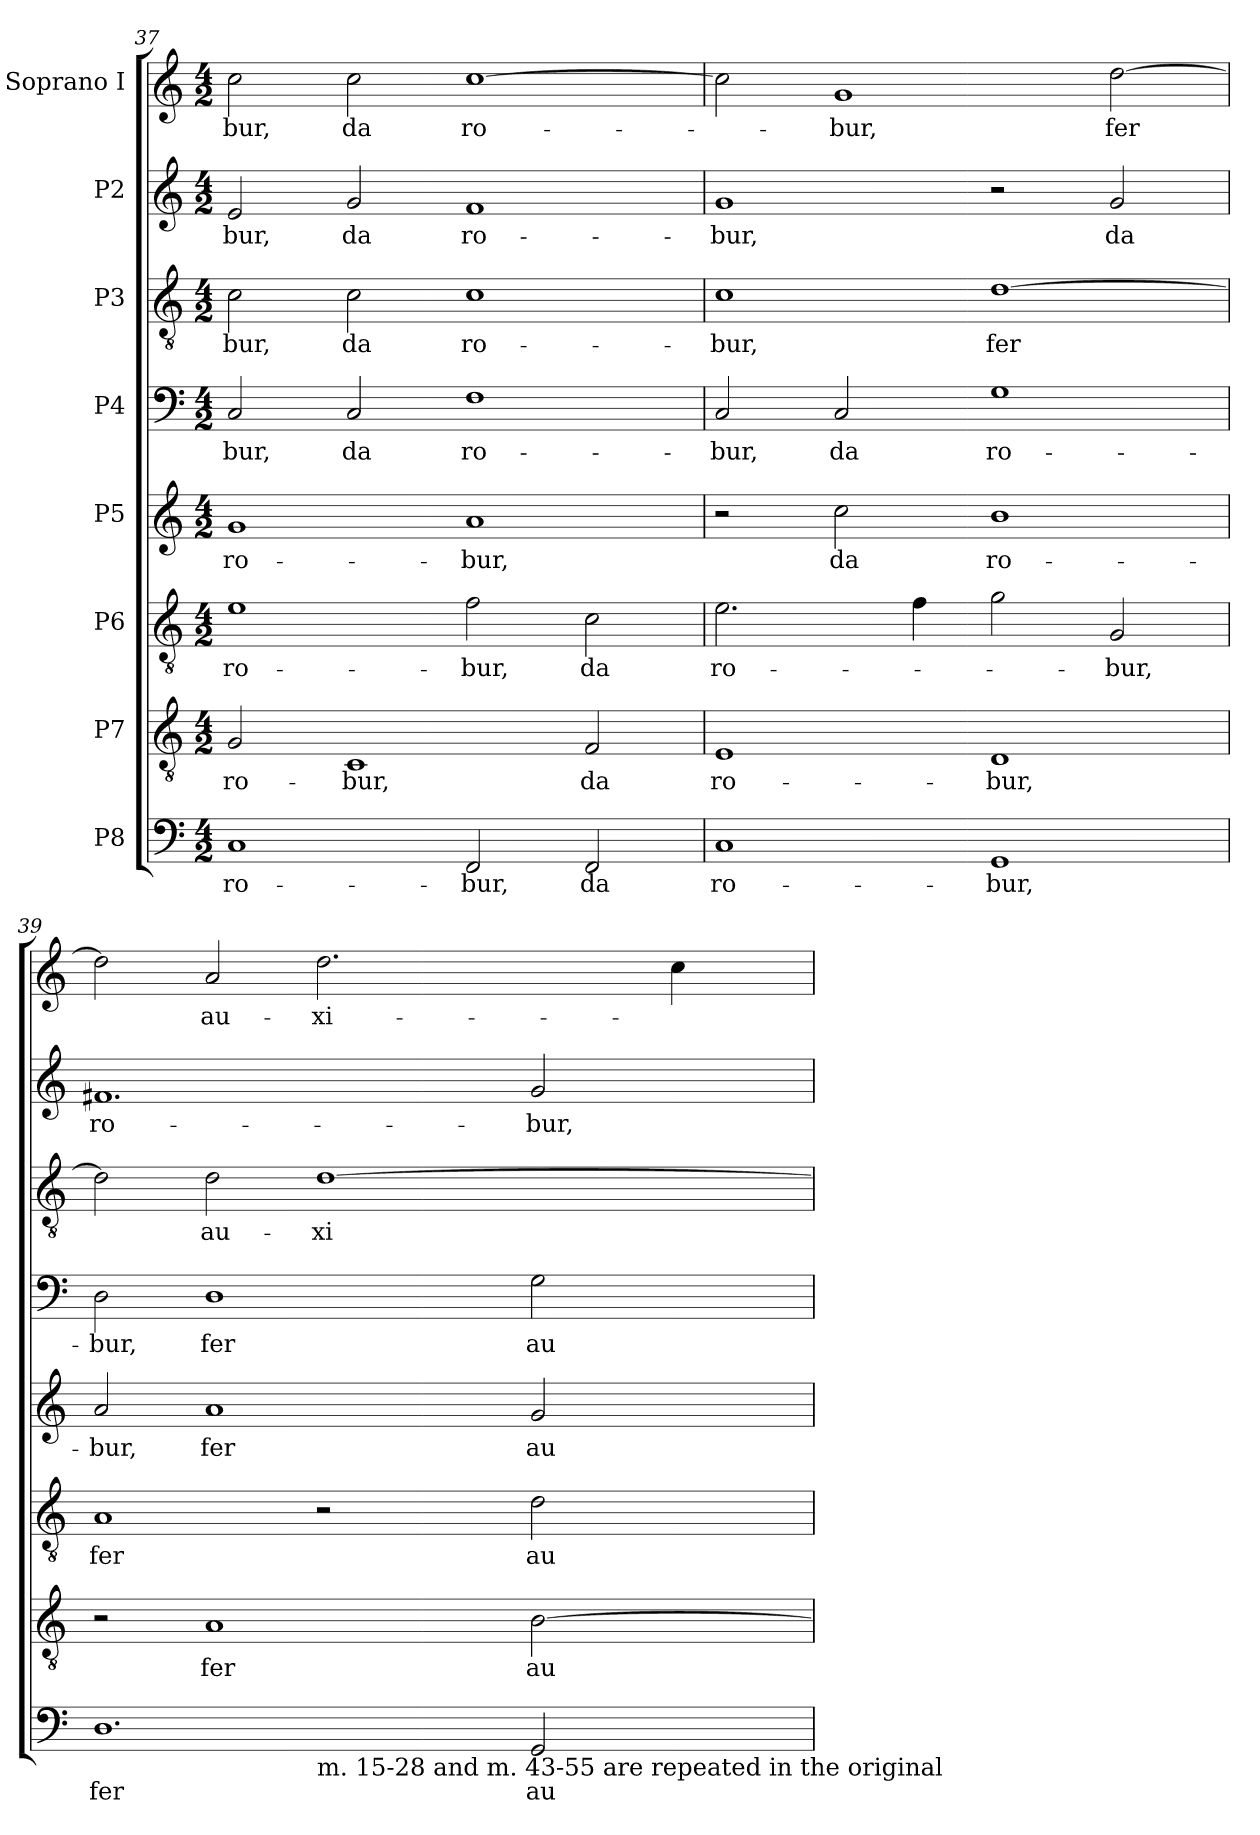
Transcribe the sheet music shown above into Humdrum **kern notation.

**kern	**text	**kern	**text	**kern	**text	**kern	**text	**kern	**text	**kern	**text	**kern	**text	**kern	**text
*part8	*part8	*part7	*part7	*part6	*part6	*part5	*part5	*part4	*part4	*part3	*part3	*part2	*part2	*part1	*part1
*staff8	*staff8	*staff7	*staff7	*staff6	*staff6	*staff5	*staff5	*staff4	*staff4	*staff3	*staff3	*staff2	*staff2	*staff1	*staff1
*I"P8	*	*I"P7	*	*I"P6	*	*I"P5	*	*I"P4	*	*I"P3	*	*I"P2	*	*I"Soprano I	*
*clefF4	*	*clefGv2	*	*clefGv2	*	*clefG2	*	*clefF4	*	*clefGv2	*	*clefG2	*	*clefG2	*
*k[]	*	*k[]	*	*k[]	*	*k[]	*	*k[]	*	*k[]	*	*k[]	*	*k[]	*
*C:	*	*C:	*	*C:	*	*C:	*	*C:	*	*C:	*	*C:	*	*C:	*
*M4/2	*	*M4/2	*	*M4/2	*	*M4/2	*	*M4/2	*	*M4/2	*	*M4/2	*	*M4/2	*
=37	=37	=37	=37	=37	=37	=37	=37	=37	=37	=37	=37	=37	=37	=37	=37
!	!LO:LY:b:color=#000000	!	!	!	!	!	!	!	!	!	!	!	!	!	!
!	!	!	!LO:LY:b:color=#000000	!	!	!	!	!	!	!	!	!	!	!	!
!	!	!	!	!	!LO:LY:b:color=#000000	!	!	!	!	!	!	!	!	!	!
!	!	!	!	!	!	!	!LO:LY:b:color=#000000	!	!	!	!	!	!	!	!
!	!	!	!	!	!	!	!	!	!LO:LY:b:color=#000000	!	!	!	!	!	!
!	!	!	!	!	!	!	!	!	!	!	!LO:LY:b:color=#000000	!	!	!	!
!	!	!	!	!	!	!	!	!	!	!	!	!	!LO:LY:b:color=#000000	!	!
!	!	!	!	!	!	!	!	!	!	!	!	!	!	!	!LO:LY:b:color=#000000
1Ci	ro-	2Gi/	ro-	1ei	ro-	1gi	ro-	2Ci/	-bur,	2ci\	-bur,	2ei/	-bur,	2cci\	-bur,
!	!	!	!LO:LY:b:color=#000000	!	!	!	!	!	!	!	!	!	!	!	!
!	!	!	!	!	!	!	!	!	!LO:LY:b:color=#000000	!	!	!	!	!	!
!	!	!	!	!	!	!	!	!	!	!	!LO:LY:b:color=#000000	!	!	!	!
!	!	!	!	!	!	!	!	!	!	!	!	!	!LO:LY:b:color=#000000	!	!
!	!	!	!	!	!	!	!	!	!	!	!	!	!	!	!LO:LY:b:color=#000000
.	.	1Ci	-bur,	.	.	.	.	2Ci/	da	2ci\	da	2gi/	da	2cci\	da
!	!LO:LY:b:color=#000000	!	!	!	!	!	!	!	!	!	!	!	!	!	!
!	!	!	!	!	!LO:LY:b:color=#000000	!	!	!	!	!	!	!	!	!	!
!	!	!	!	!	!	!	!LO:LY:b:color=#000000	!	!	!	!	!	!	!	!
!	!	!	!	!	!	!	!	!	!LO:LY:b:color=#000000	!	!	!	!	!	!
!	!	!	!	!	!	!	!	!	!	!	!LO:LY:b:color=#000000	!	!	!	!
!	!	!	!	!	!	!	!	!	!	!	!	!	!LO:LY:b:color=#000000	!	!
!	!	!	!	!	!	!	!	!	!	!	!	!	!	!	!LO:LY:b:color=#000000
2FFi/	-bur,	.	.	2fi\	-bur,	1ai	-bur,	1Fi	ro-	1ci	ro-	1fi	ro-	[>1cci	ro-
!	!LO:LY:b:color=#000000	!	!	!	!	!	!	!	!	!	!	!	!	!	!
!	!	!	!LO:LY:b:color=#000000	!	!	!	!	!	!	!	!	!	!	!	!
!	!	!	!	!	!LO:LY:b:color=#000000	!	!	!	!	!	!	!	!	!	!
2FFi/	da	2Fi/	da	2ci\	da	.	.	.	.	.	.	.	.	.	.
=38	=38	=38	=38	=38	=38	=38	=38	=38	=38	=38	=38	=38	=38	=38	=38
!	!LO:LY:b:color=#000000	!	!	!	!	!	!	!	!	!	!	!	!	!	!
!	!	!	!LO:LY:b:color=#000000	!	!	!	!	!	!	!	!	!	!	!	!
!	!	!	!	!	!LO:LY:b:color=#000000	!	!	!	!	!	!	!	!	!	!
!	!	!	!	!	!	!	!	!	!LO:LY:b:color=#000000	!	!	!	!	!	!
!	!	!	!	!	!	!	!	!	!	!	!LO:LY:b:color=#000000	!	!	!	!
!	!	!	!	!	!	!	!	!	!	!	!	!	!LO:LY:b:color=#000000	!	!
1Ci	ro-	1Ei	ro-	2.ei\	ro-	2r	.	2Ci/	-bur,	1ci	-bur,	1gi	-bur,	2cci\]	.
!	!	!	!	!	!	!	!LO:LY:b:color=#000000	!	!	!	!	!	!	!	!
!	!	!	!	!	!	!	!	!	!LO:LY:b:color=#000000	!	!	!	!	!	!
!	!	!	!	!	!	!	!	!	!	!	!	!	!	!	!LO:LY:b:color=#000000
.	.	.	.	.	.	2cci\	da	2Ci/	da	.	.	.	.	1gi	-bur,
.	.	.	.	4fi\	.	.	.	.	.	.	.	.	.	.	.
!	!LO:LY:b:color=#000000	!	!	!	!	!	!	!	!	!	!	!	!	!	!
!	!	!	!LO:LY:b:color=#000000	!	!	!	!	!	!	!	!	!	!	!	!
!	!	!	!	!	!	!	!LO:LY:b:color=#000000	!	!	!	!	!	!	!	!
!	!	!	!	!	!	!	!	!	!LO:LY:b:color=#000000	!	!	!	!	!	!
!	!	!	!	!	!	!	!	!	!	!	!LO:LY:b:color=#000000	!	!	!	!
1GGi	-bur,	1Di	-bur,	2gi\	.	1bi	ro-	1Gi	ro-	[>1di	fer	2r	.	.	.
!	!	!	!	!	!LO:LY:b:color=#000000	!	!	!	!	!	!	!	!	!	!
!	!	!	!	!	!	!	!	!	!	!	!	!	!LO:LY:b:color=#000000	!	!
!	!	!	!	!	!	!	!	!	!	!	!	!	!	!	!LO:LY:b:color=#000000
.	.	.	.	2Gi/	-bur,	.	.	.	.	.	.	2gi/	da	[>2ddi\	fer
=39	=39	=39	=39	=39	=39	=39	=39	=39	=39	=39	=39	=39	=39	=39	=39
!	!LO:LY:b:color=#000000	!	!	!	!	!	!	!	!	!	!	!	!	!	!
!	!	!	!	!	!LO:LY:b:color=#000000	!	!	!	!	!	!	!	!	!	!
!	!	!	!	!	!	!	!LO:LY:b:color=#000000	!	!	!	!	!	!	!	!
!	!	!	!	!	!	!	!	!	!LO:LY:b:color=#000000	!	!	!	!	!	!
!	!	!	!	!	!	!	!	!	!	!	!	!	!LO:LY:b:color=#000000	!	!
*^	*	*	*	*	*	*	*	*	*	*	*	*	*	*	*
1.Di	1ryy	fer	2r	.	1Ai	fer	2ai/	-bur,	2Di\	-bur,	2di\]	.	1.f#Xi	ro-	2ddi\]	.
!	!	!	!	!LO:LY:b:color=#000000	!	!	!	!	!	!	!	!	!	!	!	!
!	!	!	!	!	!	!	!	!LO:LY:b:color=#000000	!	!	!	!	!	!	!	!
!	!	!	!	!	!	!	!	!	!	!LO:LY:b:color=#000000	!	!	!	!	!	!
!	!	!	!	!	!	!	!	!	!	!	!	!LO:LY:b:color=#000000	!	!	!	!
!	!	!	!	!	!	!	!	!	!	!	!	!	!	!	!	!LO:LY:b:color=#000000
.	.	.	1Ai	fer	.	.	1ai	fer	1Di	fer	2di\	au-	.	.	2ai/	au-
!	!	!	!	!	!	!	!	!	!	!	!	!LO:LY:b:color=#000000	!	!	!	!
!	!LO:TX:b:t=m. 15-28 and m. 43-55 are repeated in the original	!	!	!	!	!	!	!	!	!	!	!	!	!	!	!
!	!	!	!	!	!	!	!	!	!	!	!	!	!	!	!	!LO:LY:b:color=#000000
.	1ryy	.	.	.	2r	.	.	.	.	.	[>1di	-xi-	.	.	2.ddi\	-xi-
!	!	!LO:LY:b:color=#000000	!	!	!	!	!	!	!	!	!	!	!	!	!	!
!	!	!	!	!LO:LY:b:color=#000000	!	!	!	!	!	!	!	!	!	!	!	!
!	!	!	!	!	!	!LO:LY:b:color=#000000	!	!	!	!	!	!	!	!	!	!
!	!	!	!	!	!	!	!	!LO:LY:b:color=#000000	!	!	!	!	!	!	!	!
!	!	!	!	!	!	!	!	!	!	!LO:LY:b:color=#000000	!	!	!	!	!	!
!	!	!	!	!	!	!	!	!	!	!	!	!	!	!LO:LY:b:color=#000000	!	!
2GGi/	.	au-	[>2Bi\	au-	2di\	au-	2gi/	au-	2Gi\	au-	.	.	2gi/	-bur,	.	.
.	.	.	.	.	.	.	.	.	.	.	.	.	.	.	4cci\	.
*v	*v	*	*	*	*	*	*	*	*	*	*	*	*	*	*	*
=	=	=	=	=	=	=	=	=	=	=	=	=	=	=	=
*-	*-	*-	*-	*-	*-	*-	*-	*-	*-	*-	*-	*-	*-	*-	*-
